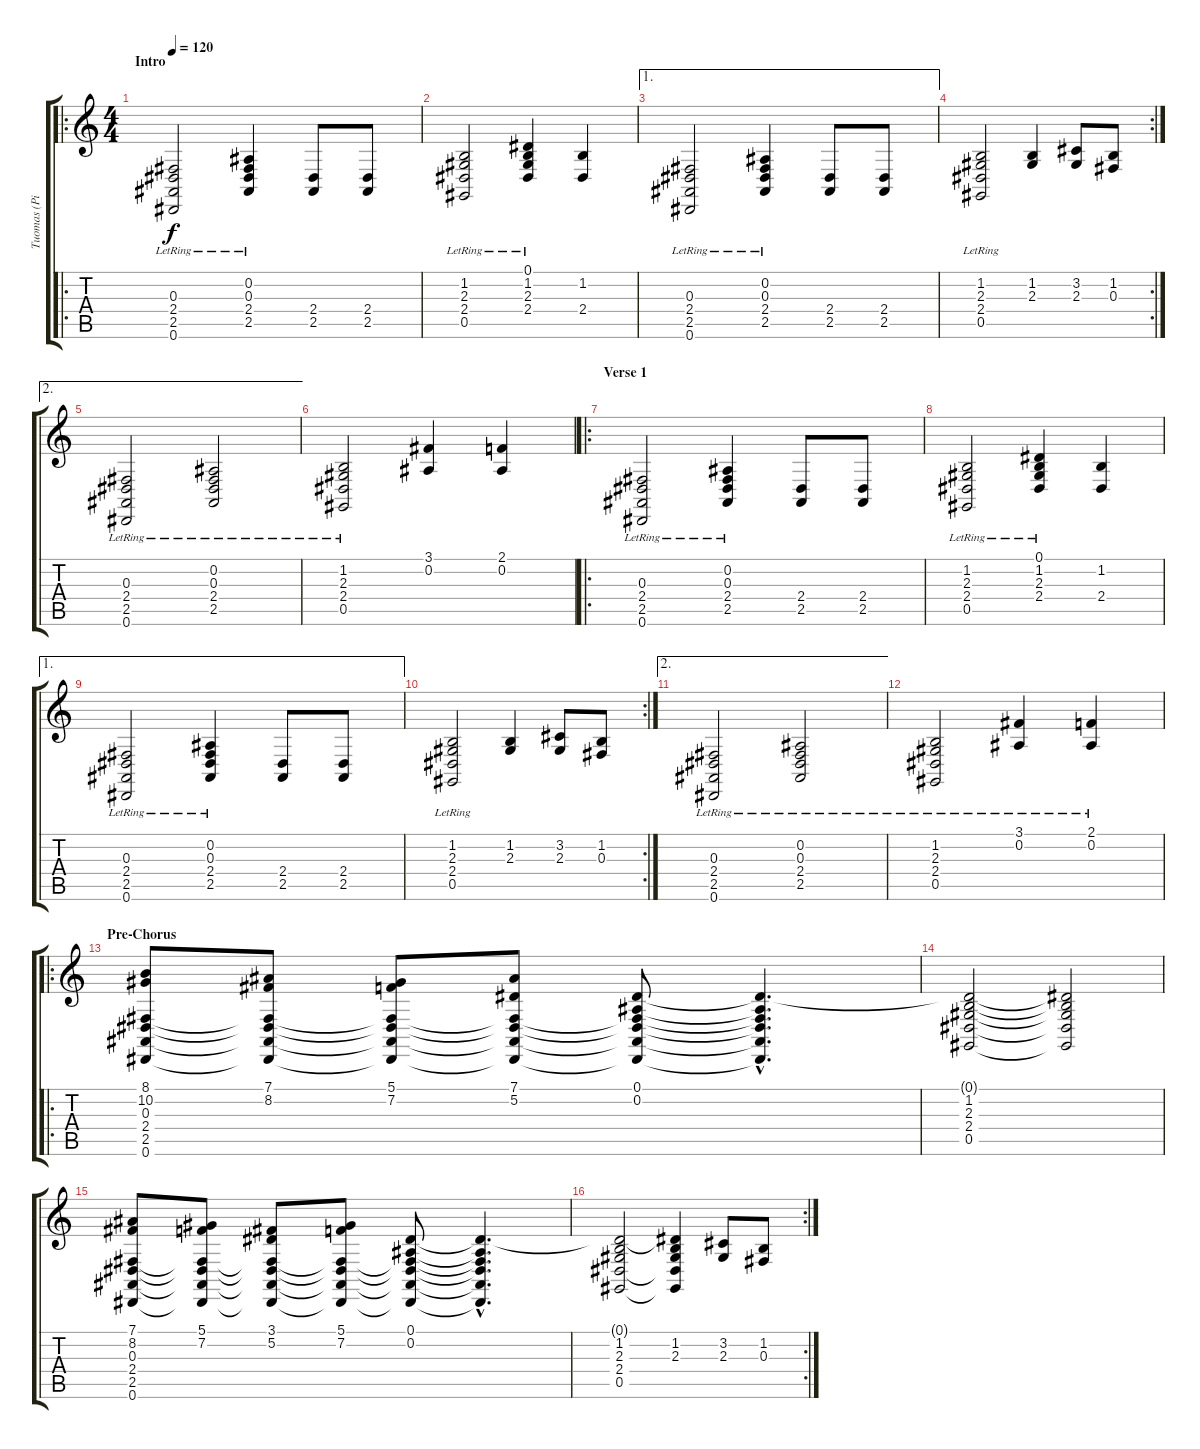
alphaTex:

\track ("Tuomas (Piano)" "Tuomas (Pi") {instrument acousticgrandpiano}
\staff {score tabs}
\tuning (Eb4 Bb3 Gb3 Db3 Ab2 Eb2) {hide}
\ro
\ts (4 4)
\section ("" "Intro")
\tempo 120
\clef g2
\ks c
(0.3{lr} 2.4{lr} 2.5{lr} 0.6{lr}).2{dy f instrument acousticgrandpiano} (0.2{lr} 0.3{lr} 2.4{lr} 2.5{lr}).4 (2.4 2.5).8 (2.4 2.5).8 |
(1.2{lr} 2.3{lr} 2.4{lr} 0.5{lr}).2 (0.1{lr} 1.2{lr} 2.3{lr} 2.4{lr}).4 (1.2 2.4).4 |
\ae 1
(0.3{lr} 2.4{lr} 2.5{lr} 0.6{lr}).2 (0.2{lr} 0.3{lr} 2.4{lr} 2.5{lr}).4 (2.4 2.5).8 (2.4 2.5).8 |
\rc 2
(1.2{lr} 2.3{lr} 2.4{lr} 0.5{lr}).2 (1.2 2.3).4 (3.2 2.3).8 (1.2 0.3).8 |
\ae 2
(0.3{lr} 2.4{lr} 2.5{lr} 0.6{lr}).2 (0.2{lr} 0.3{lr} 2.4{lr} 2.5{lr}).2 |
(1.2{lr} 2.3{lr} 2.4{lr} 0.5{lr}).2 (3.1 0.2).4 (2.1 0.2).4 |
\ro
\section ("" "Verse 1")
(0.3{lr} 2.4{lr} 2.5{lr} 0.6{lr}).2 (0.2{lr} 0.3{lr} 2.4{lr} 2.5{lr}).4 (2.4 2.5).8 (2.4 2.5).8 |
(1.2{lr} 2.3{lr} 2.4{lr} 0.5{lr}).2 (0.1{lr} 1.2{lr} 2.3{lr} 2.4{lr}).4 (1.2 2.4).4 |
\ae 1
(0.3{lr} 2.4{lr} 2.5{lr} 0.6{lr}).2 (0.2{lr} 0.3{lr} 2.4{lr} 2.5{lr}).4 (2.4 2.5).8 (2.4 2.5).8 |
\rc 2
(1.2{lr} 2.3{lr} 2.4{lr} 0.5{lr}).2 (1.2 2.3).4 (3.2 2.3).8 (1.2 0.3).8 |
\ae 2
(0.3{lr} 2.4{lr} 2.5{lr} 0.6{lr}).2 (0.2{lr} 0.3{lr} 2.4{lr} 2.5{lr}).2 |
(1.2{lr} 2.3{lr} 2.4{lr} 0.5{lr}).2 (3.1{lr} 0.2).4 (2.1{lr} 0.2).4 |
\ro
\section ("" "Pre-Chorus")
(8.1 10.2 0.3 2.4 2.5 0.6).8 (7.1 8.2 0.3{t} 2.4{t} 2.5{t} 0.6{t}).8 (5.1 7.2 0.3{t} 2.4{t} 2.5{t} 0.6{t}).8 (7.1 5.2 0.3{t} 2.4{t} 2.5{t} 0.6{t}).8 (0.1 0.2 0.3{t} 2.4{t} 2.5{t} 0.6{t}).8 (0.1{hac t} 0.2{hac t} 0.3{hac t} 2.4{hac t} 2.5{hac t} 0.6{hac t}).4{d} |
(0.1{t} 1.2 2.3 2.4 0.5).2 (0.1{t} 1.2{t} 2.3{t} 2.4{t} 0.5{t}).2 |
(7.1 8.2 0.3 2.4 2.5 0.6).8 (5.1 7.2 0.3{t} 2.4{t} 2.5{t} 0.6{t}).8 (3.1 5.2 0.3{t} 2.4{t} 2.5{t} 0.6{t}).8 (5.1 7.2 0.3{t} 2.4{t} 2.5{t} 0.6{t}).8 (0.1 0.2 0.3{t} 2.4{t} 2.5{t} 0.6{t}).8 (0.1{hac t} 0.2{hac t} 0.3{hac t} 2.4{hac t} 2.5{hac t} 0.6{hac t}).4{d} |
\rc 2
(0.1{t} 1.2 2.3 2.4 0.5).2 (0.1{t} 1.2 2.3 2.4{t} 0.5{t}).4 (3.2 2.3).8 (1.2 0.3).8
